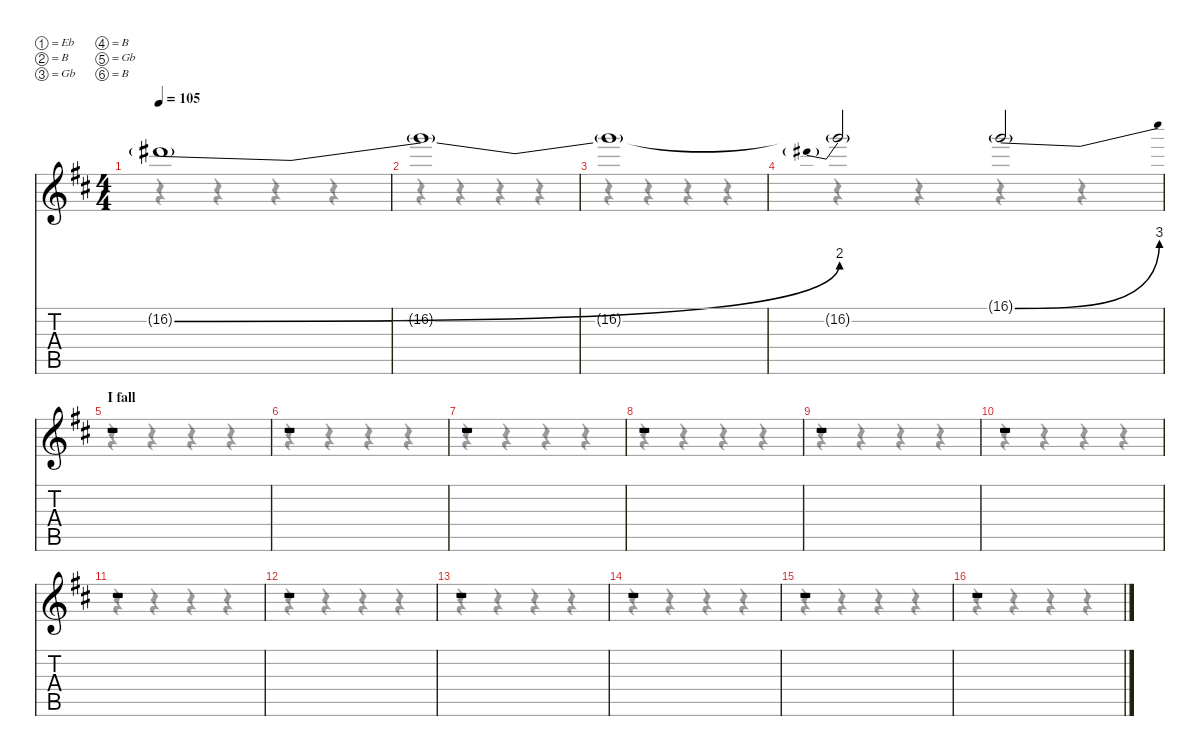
\defaultSystemsLayout 4
\hideDynamics
\bracketExtendMode nobrackets
\singleTrackTrackNamePolicy hidden
\multiTrackTrackNamePolicy hidden
\firstSystemTrackNameMode fullname
\firstSystemTrackNameOrientation horizontal
\otherSystemsTrackNameOrientation horizontal
\track ("Solo/ Add. Guitar" "od.guit.") {instrument overdrivenguitar}
\staff {score tabs}
\tuning (Eb4 B3 Gb3 B2 Gb2 B1)
\voice
\ts (4 4)
\tempo 105
\clef g2
\ks bminor
16.2{be (bend 0 0 60 8) g acc #}.1{dy mp beam Up} |
16.2{t}.1{dy p beam Up} |
16.2{t}.1{beam Up} |
16.2{be (prebend 0 8 60 8) t}.2{beam Up} 16.1{be (bend 0 0 60 12) g acc forcenatural}.2{dy mp beam Up} |
\section ("" "I fall")
r.1{beam Up} |
r.1{beam Up} |
r.1{beam Up} |
r.1{beam Up} |
r.1{beam Up} |
r.1{beam Up} |
r.1{beam Up} |
r.1{beam Up} |
r.1{beam Up} |
r.1{beam Up} |
r.1{beam Up} |
r.1{beam Up}
\voice
\clef g2
\ottava regular
\simile none
\ks bminor
r.4{dy mf beam Down} r.4{beam Down} r.4{beam Down} r.4{beam Down} |
r.4{beam Down} r.4{beam Down} r.4{beam Down} r.4{beam Down} |
r.4{beam Down} r.4{beam Down} r.4{beam Down} r.4{beam Down} |
r.4{beam Down} r.4{beam Down} r.4{beam Down} r.4{beam Down} |
r.4{beam Down} r.4{beam Down} r.4{beam Down} r.4{beam Down} |
r.4{beam Down} r.4{beam Down} r.4{beam Down} r.4{beam Down} |
r.4{beam Down} r.4{beam Down} r.4{beam Down} r.4{beam Down} |
r.4{beam Down} r.4{beam Down} r.4{beam Down} r.4{beam Down} |
r.4{beam Down} r.4{beam Down} r.4{beam Down} r.4{beam Down} |
r.4{beam Down} r.4{beam Down} r.4{beam Down} r.4{beam Down} |
r.4{beam Down} r.4{beam Down} r.4{beam Down} r.4{beam Down} |
r.4{beam Down} r.4{beam Down} r.4{beam Down} r.4{beam Down} |
r.4{beam Down} r.4{beam Down} r.4{beam Down} r.4{beam Down} |
r.4{beam Down} r.4{beam Down} r.4{beam Down} r.4{beam Down} |
r.4{beam Down} r.4{beam Down} r.4{beam Down} r.4{beam Down} |
r.4{beam Down} r.4{beam Down} r.4{beam Down} r.4{beam Down}
